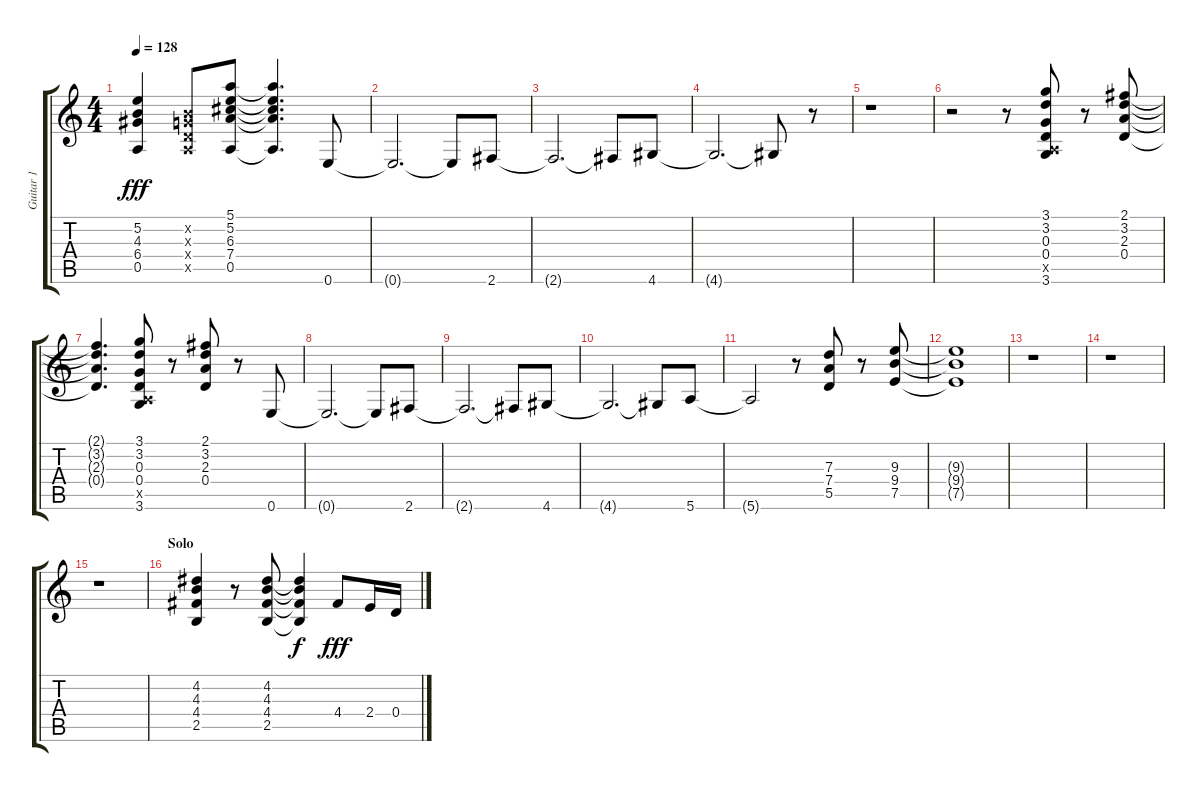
\track ("Guitar 1" "Guitar 1") {instrument distortionguitar}
\staff {score tabs}
\tuning (E4 B3 G3 D3 A2 E2) {hide}
\ts (4 4)
\tempo 128
\clef g2
\ks c
(5.2 4.3 6.4 0.5).4{dy fff} (0.2{x} 0.3{x} 0.4{x} 0.5{x}).8 (5.1 5.2 6.3 7.4 0.5).8 (5.1{t} 5.2{t} 6.3{t} 7.4{t} 0.5{t}).4{d} 0.6.8 |
0.6{t}.2{d} 0.6{t}.8 2.6.8 |
2.6{t}.2{d} 2.6{t}.8 4.6.8 |
4.6{t}.2{d} 4.6{t}.8 r.8 |
r.1 |
r.2 r.8 (3.1 3.2 0.3 0.4 0.5{x} 3.6).8 r.8 (2.1 3.2 2.3 0.4).8 |
(2.1{t} 3.2{t} 2.3{t} 0.4{t}).4{d} (3.1 3.2 0.3 0.4 0.5{x} 3.6).8 r.8 (2.1 3.2 2.3 0.4).8 r.8 0.6.8 |
0.6{t}.2{d} 0.6{t}.8 2.6.8 |
2.6{t}.2{d} 2.6{t}.8 4.6.8 |
4.6{t}.2{d} 4.6{t}.8 5.6.8 |
5.6{t}.2 r.8 (7.3 7.4 5.5).8 r.8 (9.3 9.4 7.5).8 |
(9.3{t} 9.4{t} 7.5{t}).1 |
r.1 |
r.1 |
r.1 |
\section ("" "Solo")
(4.2 4.3 4.4 2.5).4 r.8 (4.2 4.3 4.4 2.5).8 (4.2{t} 4.3{t} 4.4{t} 2.5{t}).4{dy f} 4.4.8{dy fff} 2.4.16 0.4.16
